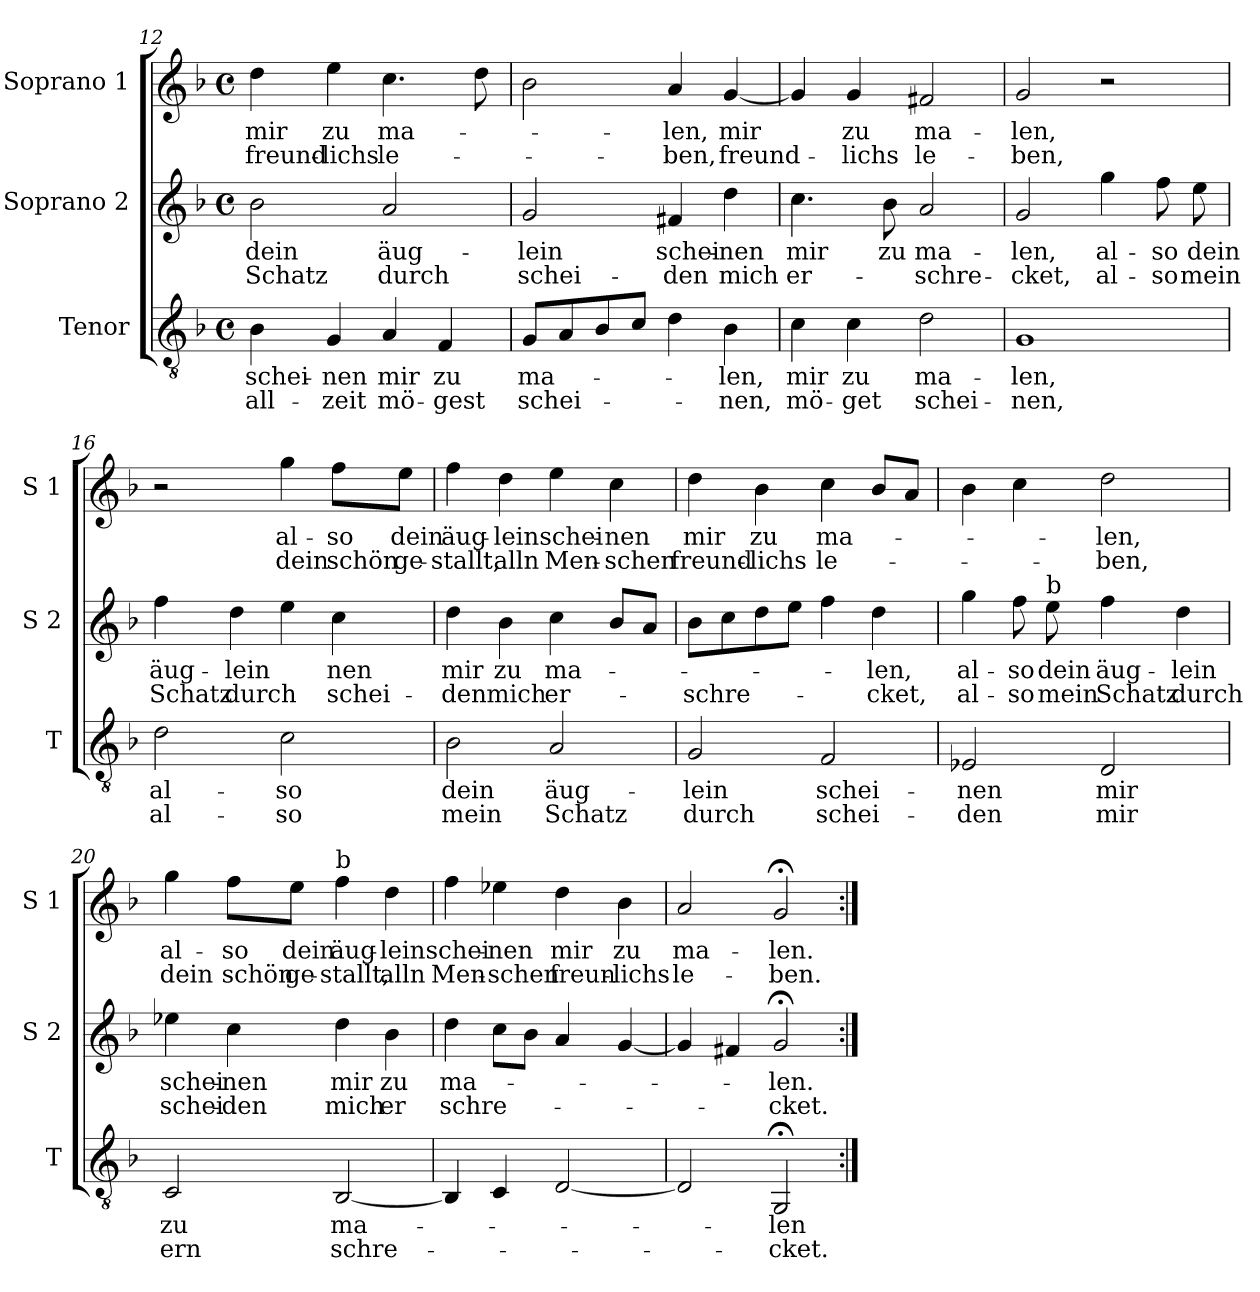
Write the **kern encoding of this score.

**kern	**text	**text	**kern	**text	**text	**kern	**text	**text
*part3	*part3	*part3	*part2	*part2	*part2	*part1	*part1	*part1
*staff3	*staff3	*staff3	*staff2	*staff2	*staff2	*staff1	*staff1	*staff1
*I"Tenor	*	*	*I"Soprano 2	*	*	*I"Soprano 1	*	*
*I'T	*	*	*I'S 2	*	*	*I'S 1	*	*
*clefGv2	*	*	*clefG2	*	*	*clefG2	*	*
*k[b-]	*	*	*k[b-]	*	*	*k[b-]	*	*
*F:	*	*	*F:	*	*	*F:	*	*
*M4/4	*	*	*M4/4	*	*	*M4/4	*	*
*met(c)	*	*	*met(c)	*	*	*met(c)	*	*
=12	=12	=12	=12	=12	=12	=12	=12	=12
!	!LO:LY:b	!LO:LY:b	!	!LO:LY:b	!LO:LY:b	!	!LO:LY:b	!LO:LY:b
4B-\	schei-	all-	2b-\	dein	Schatz	4dd\	mir	freund-
!	!LO:LY:b	!LO:LY:b	!	!	!	!	!LO:LY:b	!LO:LY:b
4G/	-nen	-zeit	.	.	.	4ee\	zu	-lichs
!	!LO:LY:b	!LO:LY:b	!	!LO:LY:b	!LO:LY:b	!	!LO:LY:b	!LO:LY:b
4A/	mir	mö-	2a/	äug-	durch	4.cc\	ma-	le-
!	!LO:LY:b	!LO:LY:b	!	!	!	!	!	!
4F/	zu	-gest	.	.	.	.	.	.
.	.	.	.	.	.	8dd\	.	.
=13	=13	=13	=13	=13	=13	=13	=13	=13
!	!LO:LY:b	!LO:LY:b	!	!LO:LY:b	!LO:LY:b	!	!	!
8G/L	ma-	schei-	2g/	-lein	schei-	2b-\	.	.
8A/	.	.	.	.	.	.	.	.
8B-/	.	.	.	.	.	.	.	.
8c/J	.	.	.	.	.	.	.	.
!	!	!	!	!LO:LY:b	!LO:LY:b	!	!LO:LY:b	!LO:LY:b
4d\	.	.	4f#X/	schei-	-den	4a/	-len,	-ben,
!	!LO:LY:b	!LO:LY:b	!	!LO:LY:b	!LO:LY:b	!	!LO:LY:b	!LO:LY:b
4B-\	-len,	-nen,	4dd\	-nen	mich	[4g/	mir	freund-
!!LO:LB:g=z
=14	=14	=14	=14	=14	=14	=14	=14	=14
!	!LO:LY:b	!LO:LY:b	!	!LO:LY:b	!LO:LY:b	!	!	!
4c\	mir	mö-	4.cc\	mir	er-	4g/]	.	.
!	!LO:LY:b	!LO:LY:b	!	!	!	!	!LO:LY:b	!LO:LY:b
4c\	zu	-get	.	.	.	4g/	zu	-lichs
!	!	!	!	!LO:LY:b	!	!	!	!
.	.	.	8b-\	zu	.	.	.	.
!	!LO:LY:b	!LO:LY:b	!	!LO:LY:b	!LO:LY:b	!	!LO:LY:b	!LO:LY:b
2d\	ma-	schei-	2a/	ma-	-schre-	2f#X/	ma-	le-
=15	=15	=15	=15	=15	=15	=15	=15	=15
!	!LO:LY:b	!LO:LY:b	!	!LO:LY:b	!LO:LY:b	!	!LO:LY:b	!LO:LY:b
1G	-len,	-nen,	2g/	-len,	-cket,	2g/	-len,	-ben,
!	!	!	!	!LO:LY:b	!LO:LY:b	!	!	!
.	.	.	4gg\	al-	al-	2r	.	.
!	!	!	!	!LO:LY:b	!LO:LY:b	!	!	!
.	.	.	8ff\	-so	-so	.	.	.
!	!	!	!	!LO:LY:b	!LO:LY:b	!	!	!
.	.	.	8ee\	dein	mein	.	.	.
=16	=16	=16	=16	=16	=16	=16	=16	=16
!	!LO:LY:b	!LO:LY:b	!	!LO:LY:b	!LO:LY:b	!	!	!
2d\	al-	al-	4ff\	äug-	Schatz	2r	.	.
!	!	!	!	!LO:LY:b	!LO:LY:b	!	!	!
.	.	.	4dd\	-lein	durch	.	.	.
!	!LO:LY:b	!LO:LY:b	!	!	!	!	!LO:LY:b	!LO:LY:b
2c\	-so	-so	4ee\	.	.	4gg\	al-	dein
!	!	!	!	!LO:LY:b	!LO:LY:b	!	!LO:LY:b	!LO:LY:b
.	.	.	4cc\	-nen	schei-	8ff\L	-so	schön
!	!	!	!	!	!	!	!LO:LY:b	!LO:LY:b
.	.	.	.	.	.	8ee\J	dein	ge-
=17	=17	=17	=17	=17	=17	=17	=17	=17
!	!LO:LY:b	!LO:LY:b	!	!LO:LY:b	!LO:LY:b	!	!LO:LY:b	!LO:LY:b
2B-\	dein	mein	4dd\	mir	-den	4ff\	äug-	-stallt,
!	!	!	!	!LO:LY:b	!LO:LY:b	!	!LO:LY:b	!LO:LY:b
.	.	.	4b-\	zu	mich	4dd\	-lein	alln
!	!LO:LY:b	!LO:LY:b	!	!LO:LY:b	!LO:LY:b	!	!LO:LY:b	!LO:LY:b
2A/	äug-	Schatz	4cc\	ma-	er-	4ee\	schei-	Men-
!	!	!	!	!	!	!	!LO:LY:b	!LO:LY:b
.	.	.	8b-/L	.	.	4cc\	-nen	-schen
.	.	.	8a/J	.	.	.	.	.
=18	=18	=18	=18	=18	=18	=18	=18	=18
!	!LO:LY:b	!LO:LY:b	!	!	!LO:LY:b	!	!LO:LY:b	!LO:LY:b
2G/	-lein	durch	8b-\L	.	-schre-	4dd\	mir	freund-
.	.	.	8cc\	.	.	.	.	.
!	!	!	!	!	!	!	!LO:LY:b	!LO:LY:b
.	.	.	8dd\	.	.	4b-\	zu	-lichs
.	.	.	8ee\J	.	.	.	.	.
!	!LO:LY:b	!LO:LY:b	!	!	!	!	!LO:LY:b	!LO:LY:b
2F/	schei-	schei-	4ff\	.	.	4cc\	ma-	le-
!	!	!	!	!LO:LY:b	!LO:LY:b	!	!	!
.	.	.	4dd\	-len,	-cket,	8b-/L	.	.
.	.	.	.	.	.	8a/J	.	.
!!LO:LB:g=z
=19	=19	=19	=19	=19	=19	=19	=19	=19
!	!LO:LY:b	!LO:LY:b	!	!LO:LY:b	!LO:LY:b	!	!	!
2E-X/	-nen	-den	4gg\	al-	al-	4b-\	.	.
!	!	!	!	!LO:LY:b	!LO:LY:b	!	!	!
.	.	.	8ff\	-so	-so	4cc\	.	.
!	!	!	!LO:TX:a:t=b	!	!	!	!	!
!	!	!	!	!LO:LY:b	!LO:LY:b	!	!	!
.	.	.	8ee\	dein	mein	.	.	.
!	!LO:LY:b	!LO:LY:b	!	!LO:LY:b	!LO:LY:b	!	!LO:LY:b	!LO:LY:b
2D/	mir	mir	4ff\	äug-	Schatz	2dd\	-len,	-ben,
!	!	!	!	!LO:LY:b	!LO:LY:b	!	!	!
.	.	.	4dd\	-lein	durch	.	.	.
=20	=20	=20	=20	=20	=20	=20	=20	=20
!	!LO:LY:b	!LO:LY:b	!	!LO:LY:b	!LO:LY:b	!	!LO:LY:b	!LO:LY:b
2C/	zu	ern	4ee-X\	schei-	schei-	4gg\	al-	dein
!	!	!	!	!LO:LY:b	!LO:LY:b	!	!LO:LY:b	!LO:LY:b
.	.	.	4cc\	-nen	-den	8ff\L	-so	schön
!	!	!	!	!	!	!	!LO:LY:b	!LO:LY:b
.	.	.	.	.	.	8ee\J	dein	ge-
!	!	!	!	!	!	!LO:TX:a:t=b	!	!
!	!LO:LY:b	!LO:LY:b	!	!LO:LY:b	!LO:LY:b	!	!LO:LY:b	!LO:LY:b
[2BB-/	ma-	schre-	4dd\	mir	mich	4ff\	äug-	-stallt,
!	!	!	!	!LO:LY:b	!LO:LY:b	!	!LO:LY:b	!LO:LY:b
.	.	.	4b-\	zu	er	4dd\	-lein	alln
=21	=21	=21	=21	=21	=21	=21	=21	=21
!	!	!	!	!LO:LY:b	!LO:LY:b	!	!LO:LY:b	!LO:LY:b
4BB-/]	.	.	4dd\	ma-	schre-	4ff\	schei-	Men-
!	!	!	!	!	!	!	!LO:LY:b	!LO:LY:b
4C/	.	.	8cc\L	.	.	4ee-X\	-nen	-schen
.	.	.	8b-\J	.	.	.	.	.
!	!	!	!	!	!	!	!LO:LY:b	!LO:LY:b
[2D/	.	.	4a/	.	.	4dd\	mir	freun-
!	!	!	!	!	!	!	!LO:LY:b	!LO:LY:b
.	.	.	[4g/	.	.	4b-\	zu	-lichs
=22	=22	=22	=22	=22	=22	=22	=22	=22
!	!	!	!	!	!	!	!LO:LY:b	!LO:LY:b
2D/]	.	.	4g/]	.	.	2a/	ma-	le-
.	.	.	4f#X/	.	.	.	.	.
!	!LO:LY:b	!LO:LY:b	!	!LO:LY:b	!LO:LY:b	!	!LO:LY:b	!LO:LY:b
2GG;</	-len	-cket.	2g;</	-len.	-cket.	2g;</	-len.	-ben.
=:|!	=:|!	=:|!	=:|!	=:|!	=:|!	=:|!	=:|!	=:|!
*-	*-	*-	*-	*-	*-	*-	*-	*-
